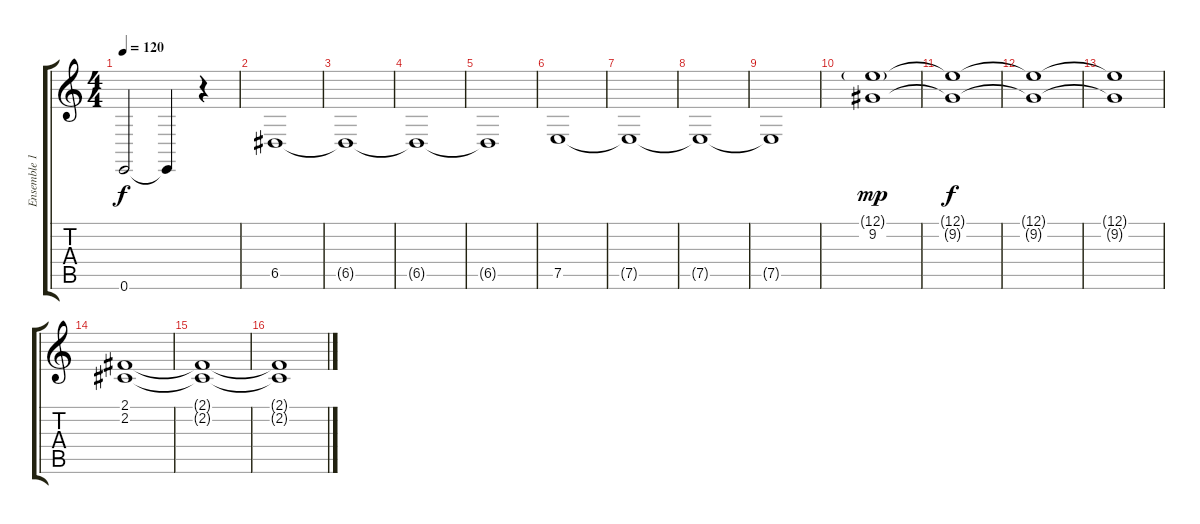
\track ("Ensemble 1" "Ensemble 1") {instrument stringensemble1}
\staff {score tabs}
\tuning (E4 B3 G3 D3 A2 E2) {hide}
\ts (4 4)
\tempo 120
\clef g2
\ks c
0.6{t}.2{dy f} 0.6{t}.4 r.4 |
6.5.1 |
6.5{t}.1 |
6.5{t}.1 |
6.5{t}.1 |
7.5.1 |
7.5{t}.1 |
7.5{t}.1 |
7.5{t}.1 |
(12.1{g} 9.2).1{dy mp volume 8 balance 2 instrument stringensemble1} |
(12.1{t} 9.2{t}).1{dy f} |
(12.1{t} 9.2{t}).1 |
(12.1{t} 9.2{t}).1 |
(2.1 2.2).1 |
(2.1{t} 2.2{t}).1 |
(2.1{t} 2.2{t}).1
